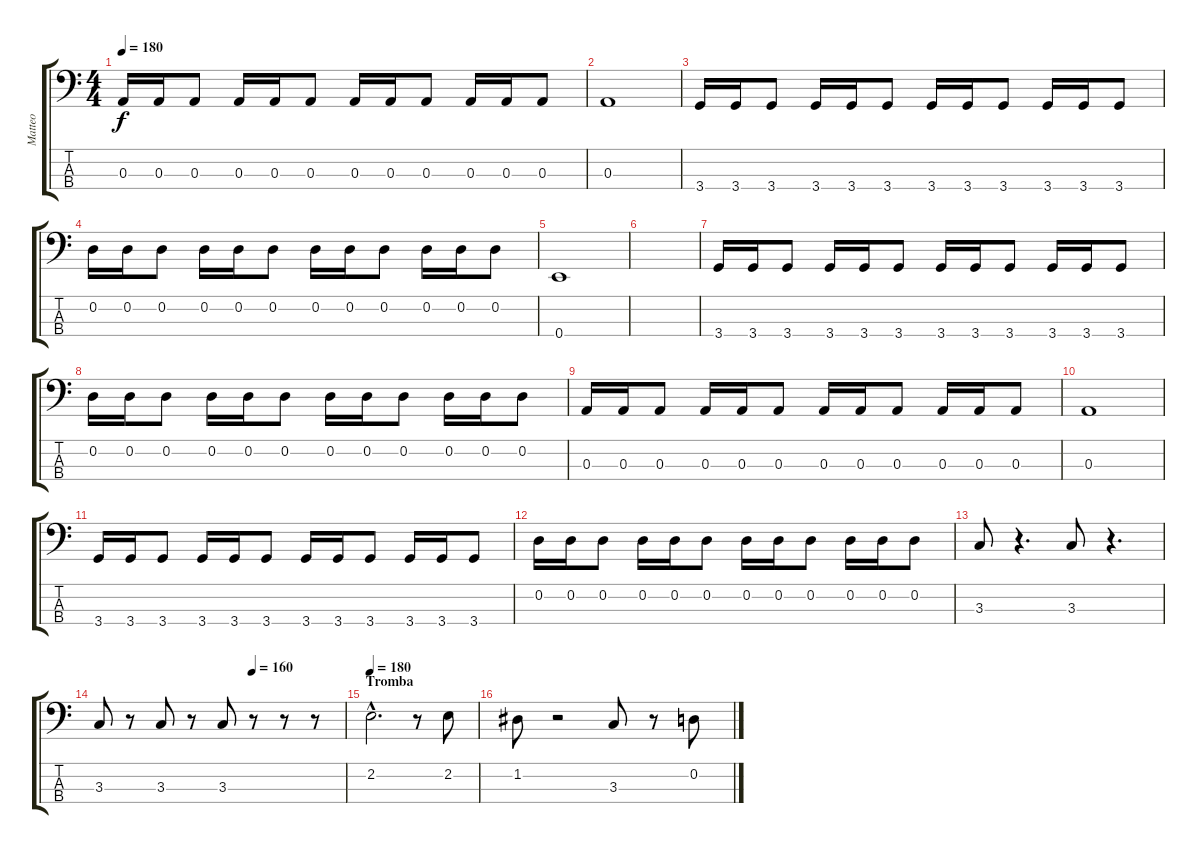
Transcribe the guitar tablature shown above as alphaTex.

\track ("Matteo" "Matteo") {instrument electricbasspick}
\staff {score tabs}
\tuning (G2 D2 A1 E1) {hide}
\ts (4 4)
\tempo 180
\clef f4
\ks c
0.3.16{dy f} 0.3.16 0.3.8 0.3.16 0.3.16 0.3.8 0.3.16 0.3.16 0.3.8 0.3.16 0.3.16 0.3.8 |
0.3.1 |
3.4.16 3.4.16 3.4.8 3.4.16 3.4.16 3.4.8 3.4.16 3.4.16 3.4.8 3.4.16 3.4.16 3.4.8 |
0.2.16 0.2.16 0.2.8 0.2.16 0.2.16 0.2.8 0.2.16 0.2.16 0.2.8 0.2.16 0.2.16 0.2.8 |
0.4.1 |
|
3.4.16 3.4.16 3.4.8 3.4.16 3.4.16 3.4.8 3.4.16 3.4.16 3.4.8 3.4.16 3.4.16 3.4.8 |
0.2.16 0.2.16 0.2.8 0.2.16 0.2.16 0.2.8 0.2.16 0.2.16 0.2.8 0.2.16 0.2.16 0.2.8 |
0.3.16 0.3.16 0.3.8 0.3.16 0.3.16 0.3.8 0.3.16 0.3.16 0.3.8 0.3.16 0.3.16 0.3.8 |
0.3.1 |
3.4.16 3.4.16 3.4.8 3.4.16 3.4.16 3.4.8 3.4.16 3.4.16 3.4.8 3.4.16 3.4.16 3.4.8 |
0.2.16 0.2.16 0.2.8 0.2.16 0.2.16 0.2.8 0.2.16 0.2.16 0.2.8 0.2.16 0.2.16 0.2.8 |
3.3.8 r.4{d} 3.3.8 r.4{d} |
\tempo (160 0.625)
3.3.8 r.8 3.3.8 r.8 3.3.8 r.8 r.8 r.8 |
\section ("" "Tromba")
\tempo 180
2.2{hac}.2{d} r.8 2.2.8 |
1.2.8 r.2 3.3.8 r.8 0.2.8
